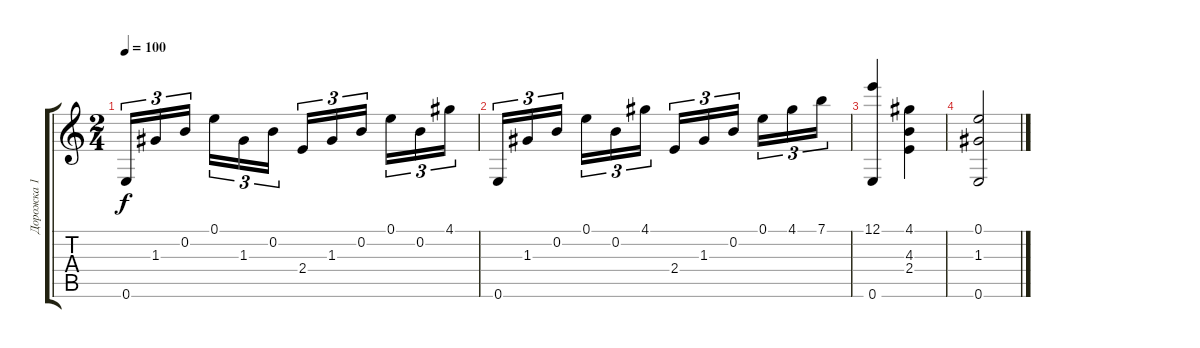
\track ("Дорожка 1" "Дорожка 1") {instrument acousticguitarnylon}
\staff {score tabs}
\tuning (E4 B3 G3 D3 A2 E2) {hide}
\ts (2 4)
\tempo 100
\clef g2
\ks c
0.6.16{tu (3 2) dy f} 1.3.16{tu (3 2)} 0.2.16{tu (3 2) beam splitsecondary} 0.1.16{tu (3 2)} 1.3.16{tu (3 2)} 0.2.16{tu (3 2)} 2.4.16{tu (3 2)} 1.3.16{tu (3 2)} 0.2.16{tu (3 2) beam splitsecondary} 0.1.16{tu (3 2)} 0.2.16{tu (3 2)} 4.1.16{tu (3 2)} |
0.6.16{tu (3 2)} 1.3.16{tu (3 2)} 0.2.16{tu (3 2) beam splitsecondary} 0.1.16{tu (3 2)} 0.2.16{tu (3 2)} 4.1.16{tu (3 2)} 2.4.16{tu (3 2)} 1.3.16{tu (3 2)} 0.2.16{tu (3 2) beam splitsecondary} 0.1.16{tu (3 2)} 4.1.16{tu (3 2)} 7.1.16{tu (3 2)} |
(12.1 0.6).4 (4.1 4.3 2.4).4 |
(0.1 1.3 0.6).2
